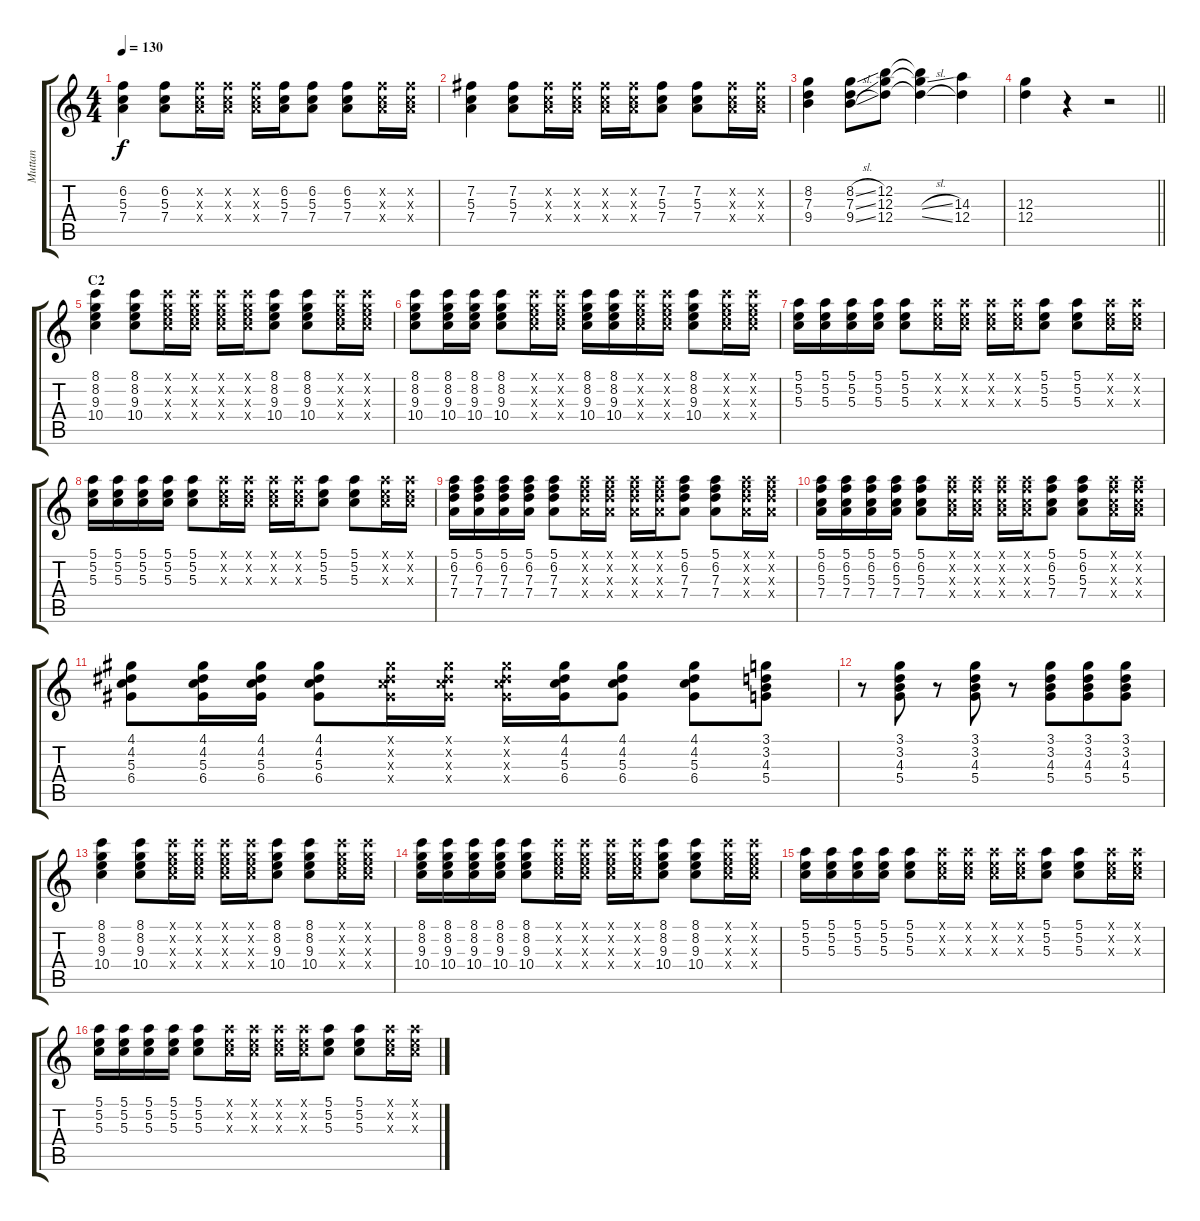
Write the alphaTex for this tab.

\track ("Muttan" "Muttan") {instrument electricguitarclean}
\staff {score tabs}
\tuning (E4 B3 G3 D3 A2 E2) {hide}
\ts (4 4)
\tempo 130
\clef g2
\ks c
(6.2 5.3 7.4).4{dy f} (6.2 5.3 7.4).8 (6.2{x} 5.3{x} 7.4{x}).16 (6.2{x} 5.3{x} 7.4{x}).16 (6.2{x} 5.3{x} 7.4{x}).16 (6.2 5.3 7.4).16 (6.2 5.3 7.4).8 (6.2 5.3 7.4).8 (6.2{x} 5.3{x} 7.4{x}).16 (6.2{x} 5.3{x} 7.4{x}).16 |
(7.2 5.3 7.4).4 (7.2 5.3 7.4).8 (7.2{x} 5.3{x} 7.4{x}).16 (7.2{x} 5.3{x} 7.4{x}).16 (7.2{x} 5.3{x} 7.4{x}).16 (7.2{x} 5.3{x} 7.4{x}).16 (7.2 5.3 7.4).8 (7.2 5.3 7.4).8 (7.2{x} 5.3{x} 7.4{x}).16 (7.2{x} 5.3{x} 7.4{x}).16 |
(8.2 7.3 9.4).4 (8.2{sl} 7.3{sl} 9.4{sl}).8 (12.2 12.3 12.4).8 (12.2{t} 12.3{sl t} 12.4{sl t}).4 (14.3 12.4).4 |
\barLineRight lightlight
(12.3 12.4).4 r.4 r.2 |
\section ("" "C2")
(8.1 8.2 9.3 10.4).4 (8.1 8.2 9.3 10.4).8 (8.1{x} 8.2{x} 9.3{x} 10.4{x}).16 (8.1{x} 8.2{x} 9.3{x} 10.4{x}).16 (8.1{x} 8.2{x} 9.3{x} 10.4{x}).16 (8.1{x} 8.2{x} 9.3{x} 10.4{x}).16 (8.1 8.2 9.3 10.4).8 (8.1 8.2 9.3 10.4).8 (8.1{x} 8.2{x} 9.3{x} 10.4{x}).16 (8.1{x} 8.2{x} 9.3{x} 10.4{x}).16 |
(8.1 8.2 9.3 10.4).8 (8.1 8.2 9.3 10.4).16 (8.1 8.2 9.3 10.4).16 (8.1 8.2 9.3 10.4).8 (8.1{x} 8.2{x} 9.3{x} 10.4{x}).16 (8.1{x} 8.2{x} 9.3{x} 10.4{x}).16 (8.1 8.2 9.3 10.4).16 (8.1 8.2 9.3 10.4).16 (8.1{x} 8.2{x} 9.3{x} 10.4{x}).16 (8.1{x} 8.2{x} 9.3{x} 10.4{x}).16 (8.1 8.2 9.3 10.4).8 (8.1{x} 8.2{x} 9.3{x} 10.4{x}).16 (8.1{x} 8.2{x} 9.3{x} 10.4{x}).16 |
(5.1 5.2 5.3).16 (5.1 5.2 5.3).16 (5.1 5.2 5.3).16 (5.1 5.2 5.3).16 (5.1 5.2 5.3).8 (5.1{x} 5.2{x} 5.3{x}).16 (5.1{x} 5.2{x} 5.3{x}).16 (5.1{x} 5.2{x} 5.3{x}).16 (5.1{x} 5.2{x} 5.3{x}).16 (5.1 5.2 5.3).8 (5.1 5.2 5.3).8 (5.1{x} 5.2{x} 5.3{x}).16 (5.1{x} 5.2{x} 5.3{x}).16 |
(5.1 5.2 5.3).16 (5.1 5.2 5.3).16 (5.1 5.2 5.3).16 (5.1 5.2 5.3).16 (5.1 5.2 5.3).8 (5.1{x} 5.2{x} 5.3{x}).16 (5.1{x} 5.2{x} 5.3{x}).16 (5.1{x} 5.2{x} 5.3{x}).16 (5.1{x} 5.2{x} 5.3{x}).16 (5.1 5.2 5.3).8 (5.1 5.2 5.3).8 (5.1{x} 5.2{x} 5.3{x}).16 (5.1{x} 5.2{x} 5.3{x}).16 |
(5.1 6.2 7.3 7.4).16 (5.1 6.2 7.3 7.4).16 (5.1 6.2 7.3 7.4).16 (5.1 6.2 7.3 7.4).16 (5.1 6.2 7.3 7.4).8 (5.1{x} 6.2{x} 7.3{x} 7.4{x}).16 (5.1{x} 6.2{x} 7.3{x} 7.4{x}).16 (5.1{x} 6.2{x} 7.3{x} 7.4{x}).16 (5.1{x} 6.2{x} 7.3{x} 7.4{x}).16 (5.1 6.2 7.3 7.4).8 (5.1 6.2 7.3 7.4).8 (5.1{x} 6.2{x} 7.3{x} 7.4{x}).16 (5.1{x} 6.2{x} 7.3{x} 7.4{x}).16 |
(5.1 6.2 5.3 7.4).16 (5.1 6.2 5.3 7.4).16 (5.1 6.2 5.3 7.4).16 (5.1 6.2 5.3 7.4).16 (5.1 6.2 5.3 7.4).8 (5.1{x} 6.2{x} 5.3{x} 7.4{x}).16 (5.1{x} 6.2{x} 5.3{x} 7.4{x}).16 (5.1{x} 6.2{x} 5.3{x} 7.4{x}).16 (5.1{x} 6.2{x} 5.3{x} 7.4{x}).16 (5.1 6.2 5.3 7.4).8 (5.1 6.2 5.3 7.4).8 (5.1{x} 6.2{x} 5.3{x} 7.4{x}).16 (5.1{x} 6.2{x} 5.3{x} 7.4{x}).16 |
(4.1 4.2 5.3 6.4).8 (4.1 4.2 5.3 6.4).16 (4.1 4.2 5.3 6.4).16 (4.1 4.2 5.3 6.4).8 (4.1{x} 4.2{x} 5.3{x} 6.4{x}).16 (4.1{x} 4.2{x} 5.3{x} 6.4{x}).16 (4.1{x} 4.2{x} 5.3{x} 6.4{x}).16 (4.1 4.2 5.3 6.4).16 (4.1 4.2 5.3 6.4).8 (4.1 4.2 5.3 6.4).8 (3.1 3.2 4.3 5.4).8 |
r.8 (3.1 3.2 4.3 5.4).8 r.8 (3.1 3.2 4.3 5.4).8 r.8 (3.1 3.2 4.3 5.4).8{beam merge} (3.1 3.2 4.3 5.4).8 (3.1 3.2 4.3 5.4).8 |
(8.1 8.2 9.3 10.4).4 (8.1 8.2 9.3 10.4).8 (8.1{x} 8.2{x} 9.3{x} 10.4{x}).16 (8.1{x} 8.2{x} 9.3{x} 10.4{x}).16 (8.1{x} 8.2{x} 9.3{x} 10.4{x}).16 (8.1{x} 8.2{x} 9.3{x} 10.4{x}).16 (8.1 8.2 9.3 10.4).8 (8.1 8.2 9.3 10.4).8 (8.1{x} 8.2{x} 9.3{x} 10.4{x}).16 (8.1{x} 8.2{x} 9.3{x} 10.4{x}).16 |
(8.1 8.2 9.3 10.4).16 (8.1 8.2 9.3 10.4).16 (8.1 8.2 9.3 10.4).16 (8.1 8.2 9.3 10.4).16 (8.1 8.2 9.3 10.4).8 (8.1{x} 8.2{x} 9.3{x} 10.4{x}).16 (8.1{x} 8.2{x} 9.3{x} 10.4{x}).16 (8.1{x} 8.2{x} 9.3{x} 10.4{x}).16 (8.1{x} 8.2{x} 9.3{x} 10.4{x}).16 (8.1 8.2 9.3 10.4).8 (8.1 8.2 9.3 10.4).8 (8.1{x} 8.2{x} 9.3{x} 10.4{x}).16 (8.1{x} 8.2{x} 9.3{x} 10.4{x}).16 |
(5.1 5.2 5.3).16 (5.1 5.2 5.3).16 (5.1 5.2 5.3).16 (5.1 5.2 5.3).16 (5.1 5.2 5.3).8 (5.1{x} 5.2{x} 5.3{x}).16 (5.1{x} 5.2{x} 5.3{x}).16 (5.1{x} 5.2{x} 5.3{x}).16 (5.1{x} 5.2{x} 5.3{x}).16 (5.1 5.2 5.3).8 (5.1 5.2 5.3).8 (5.1{x} 5.2{x} 5.3{x}).16 (5.1{x} 5.2{x} 5.3{x}).16 |
(5.1 5.2 5.3).16 (5.1 5.2 5.3).16 (5.1 5.2 5.3).16 (5.1 5.2 5.3).16 (5.1 5.2 5.3).8 (5.1{x} 5.2{x} 5.3{x}).16 (5.1{x} 5.2{x} 5.3{x}).16 (5.1{x} 5.2{x} 5.3{x}).16 (5.1{x} 5.2{x} 5.3{x}).16 (5.1 5.2 5.3).8 (5.1 5.2 5.3).8 (5.1{x} 5.2{x} 5.3{x}).16 (5.1{x} 5.2{x} 5.3{x}).16
